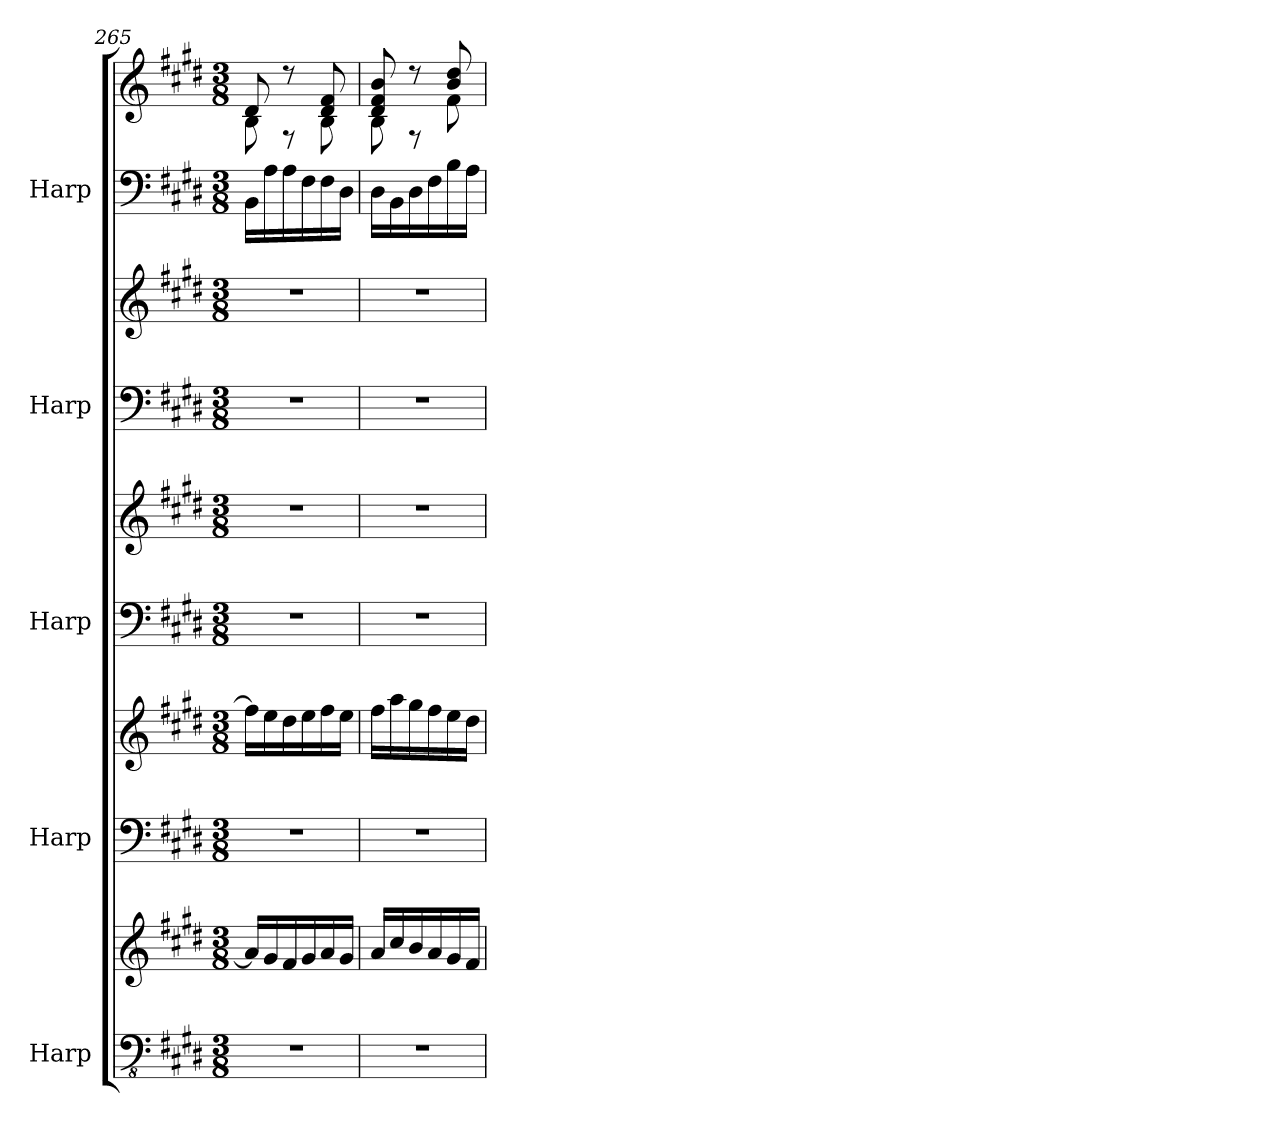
**kern	**kern	**kern	**kern	**kern	**kern	**kern	**kern	**kern	**kern
*part5	*part5	*part4	*part4	*part3	*part3	*part2	*part2	*part1	*part1
*staff10	*staff9	*staff8	*staff7	*staff6	*staff5	*staff4	*staff3	*staff2	*staff1
*I"Harp	*	*I"Harp	*	*I"Harp	*	*I"Harp	*	*I"Harp	*
*I'Hp	*	*I'Hp	*	*I'Hp	*	*I'Hp	*	*I'Hp	*
!!LO:PB:g=z
*clefFv4	*clefG2	*clefF4	*clefG2	*clefF4	*clefG2	*clefF4	*clefG2	*clefF4	*clefG2
*k[f#c#g#d#]	*k[f#c#g#d#]	*k[f#c#g#d#]	*k[f#c#g#d#]	*k[f#c#g#d#]	*k[f#c#g#d#]	*k[f#c#g#d#]	*k[f#c#g#d#]	*k[f#c#g#d#]	*k[f#c#g#d#]
*M3/8	*M3/8	*M3/8	*M3/8	*M3/8	*M3/8	*M3/8	*M3/8	*M3/8	*M3/8
=265	=265	=265	=265	=265	=265	=265	=265	=265	=265
*	*	*	*	*	*	*	*	*	*^
4.r	16a/LL]	4.r	16ff#\LL]	4.r	4.r	4.r	4.r	16BB\LL	8d#/	8B\
.	16g#/	.	16ee\	.	.	.	.	16A\	.	.
.	16f#/	.	16dd#\	.	.	.	.	16A\	8r	8rF
.	16g#/	.	16ee\	.	.	.	.	16F#\	.	.
.	16a/	.	16ff#\	.	.	.	.	16F#\	8d#/ 8f#/	8B\
.	16g#/JJ	.	16ee\JJ	.	.	.	.	16D#\JJ	.	.
=266	=266	=266	=266	=266	=266	=266	=266	=266	=266	=266
4.r	16a/LL	4.r	16ff#\LL	4.r	4.r	4.r	4.r	16D#\LL	8d#/ 8f#/ 8b/	8B\
.	16cc#/	.	16aa\	.	.	.	.	16BB\	.	.
.	16b/	.	16gg#\	.	.	.	.	16D#\	8r	8rF
.	16a/	.	16ff#\	.	.	.	.	16F#\	.	.
.	16g#/	.	16ee\	.	.	.	.	16B\	8b/ 8dd#/	8f#\
.	16f#/JJ	.	16dd#\JJ	.	.	.	.	16A\JJ	.	.
*	*	*	*	*	*	*	*	*	*v	*v
=	=	=	=	=	=	=	=	=	=
*-	*-	*-	*-	*-	*-	*-	*-	*-	*-
